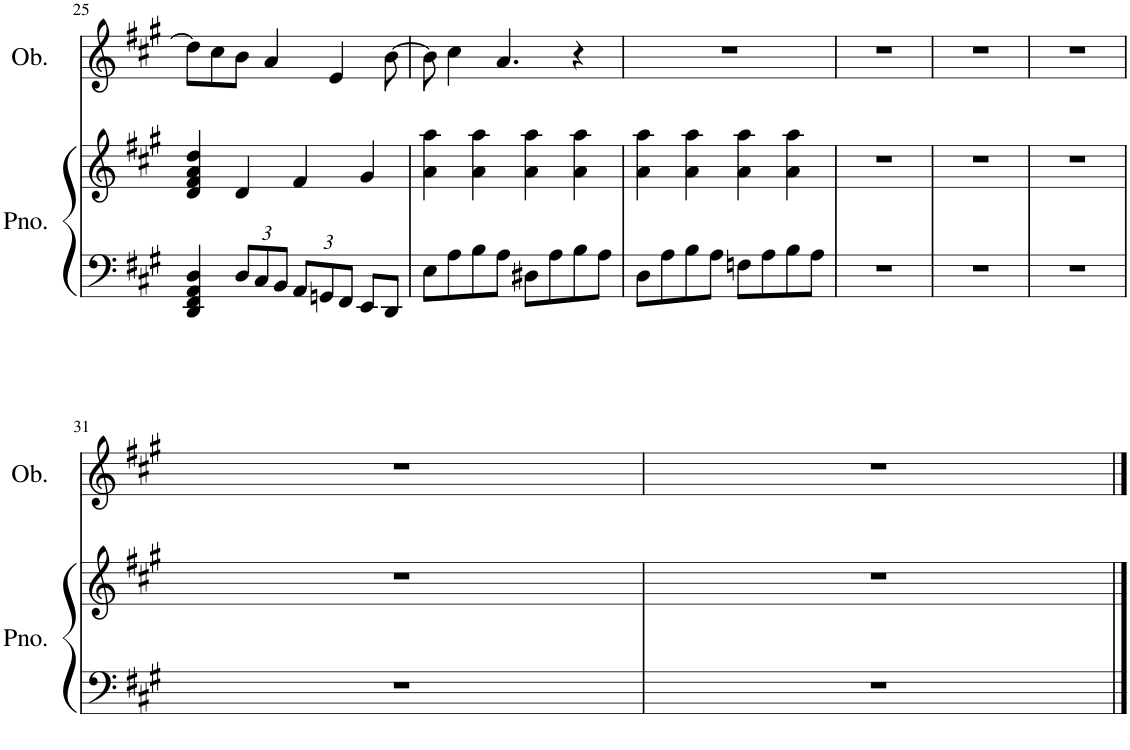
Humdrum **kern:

**kern	**kern	**kern
*part2	*part2	*part1
*staff3	*staff2	*staff1
*I"Piano	*	*I"Oboe
*I'Pno.	*	*I'Ob.
!!LO:PB:g=z
*clefF4	*clefG2	*clefG2
*k[f#c#g#]	*k[f#c#g#]	*k[f#c#g#]
*M4/4	*M4/4	*M4/4
*met(c)	*met(c)	*met(c)
=25	=25	=25
4DD/ 4FF#/ 4AA/ 4D/	4d/ 4f#/ 4a/ 4dd/	8dd\L]
.	.	8cc#\
*Xbrackettup	*	*
12D/L	4d/	8b\J
12C#/	.	.
.	.	4a/
12BB/J	.	.
12AA/L	4f#/	.
12GGn/	.	.
.	.	4e/
12FF#/J	.	.
8EE/L	4g#/	.
8DD/J	.	[8b\
=26	=26	=26
8E\L	4a\ 4aa\	8b\]
8A\	.	4cc#\
8B\	4a\ 4aa\	.
8A\J	.	4.a/
8D#X\L	4a\ 4aa\	.
8A\	.	.
8B\	4a\ 4aa\	4r
8A\J	.	.
=27	=27	=27
8D\L	4a\ 4aa\	1r
8A\	.	.
8B\	4a\ 4aa\	.
8A\J	.	.
8Fn\L	4a\ 4aa\	.
8A\	.	.
8B\	4a\ 4aa\	.
8A\J	.	.
=28	=28	=28
1r	1r	1r
=29	=29	=29
1r	1r	1r
=30	=30	=30
1r	1r	1r
!!LO:LB:g=z
=31	=31	=31
1r	1r	1r
=32	=32	=32
1r	1r	1r
==	==	==
*-	*-	*-
